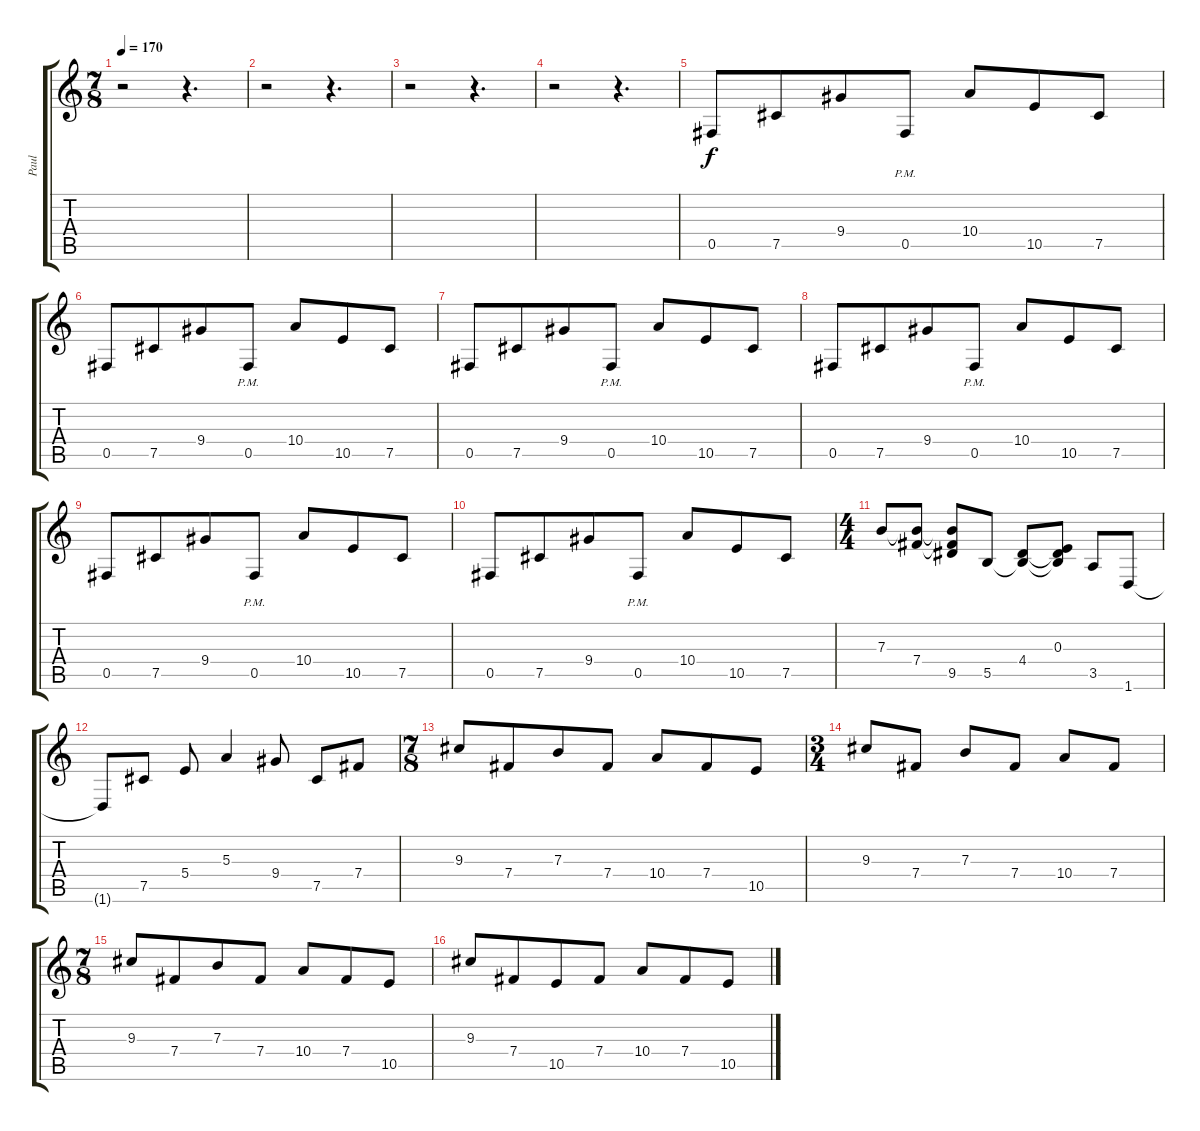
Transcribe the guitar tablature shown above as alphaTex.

\track ("Paul" "Paul") {instrument distortionguitar}
\staff {score tabs}
\tuning (Db4 Ab3 E3 B2 Gb2 Db2) {hide}
\ts (7 8)
\tempo 170
\clef g2
\ks c
r.2{dy f instrument distortionguitar} r.4{d} |
r.2 r.4{d} |
r.2 r.4{d} |
r.2 r.4{d} |
0.5.8 7.5.8 9.4.8 0.5{pm}.8 10.4.8 10.5.8 7.5.8 |
0.5.8 7.5.8 9.4.8 0.5{pm}.8 10.4.8 10.5.8 7.5.8 |
0.5.8 7.5.8 9.4.8 0.5{pm}.8 10.4.8 10.5.8 7.5.8 |
0.5.8 7.5.8 9.4.8 0.5{pm}.8 10.4.8 10.5.8 7.5.8 |
0.5.8 7.5.8 9.4.8 0.5{pm}.8 10.4.8 10.5.8 7.5.8 |
0.5.8 7.5.8 9.4.8 0.5{pm}.8 10.4.8 10.5.8 7.5.8 |
\ts (4 4)
7.3.8 (7.3{t} 7.4).8 (7.3{t} 7.4{t} 9.5).8 5.5.8 (4.4 5.5{t}).8 (0.3 4.4{t} 5.5{t}).8 3.5.8 1.6.8 |
1.6{t}.8 7.5.8 5.4.8 5.3.4 9.4.8 7.5.8 7.4.8 |
\ts (7 8)
9.3.8 7.4.8 7.3.8 7.4.8 10.4.8 7.4.8 10.5.8 |
\ts (3 4)
9.3.8 7.4.8 7.3.8 7.4.8 10.4.8 7.4.8 |
\ts (7 8)
9.3.8 7.4.8 7.3.8 7.4.8 10.4.8 7.4.8 10.5.8 |
9.3.8 7.4.8 10.5.8 7.4.8 10.4.8 7.4.8 10.5.8
